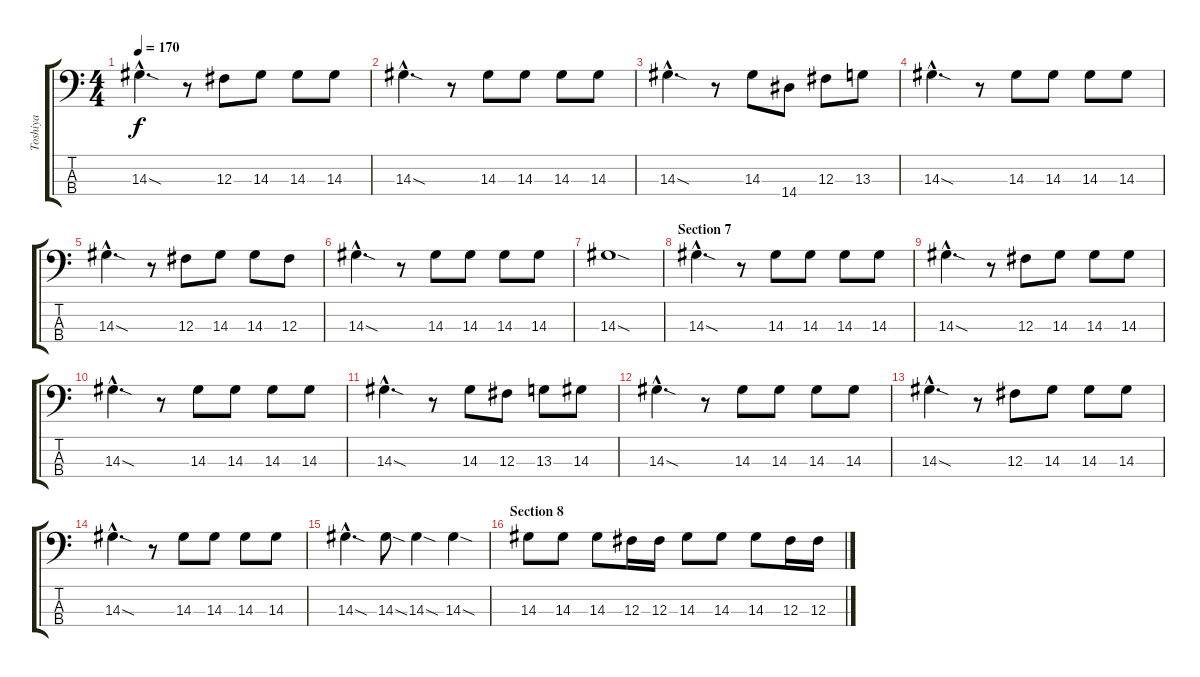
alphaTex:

\track ("Toshiya" "Toshiya") {instrument electricbassfinger}
\staff {score tabs}
\tuning (E2 B1 Gb1 Db1) {hide}
\ts (4 4)
\tempo 170
\clef f4
\ks c
14.3{sod hac}.4{d dy f} r.8 12.3.8 14.3.8 14.3.8 14.3.8 |
14.3{sod hac}.4{d} r.8 14.3.8 14.3.8 14.3.8 14.3.8 |
14.3{sod hac}.4{d} r.8 14.3.8 14.4.8 12.3.8 13.3.8 |
14.3{sod hac}.4{d} r.8 14.3.8 14.3.8 14.3.8 14.3.8 |
14.3{sod hac}.4{d} r.8 12.3.8 14.3.8 14.3.8 12.3.8 |
14.3{sod hac}.4{d} r.8 14.3.8 14.3.8 14.3.8 14.3.8 |
14.3{sod}.1 |
\section ("" "Section 7")
14.3{sod hac}.4{d} r.8 14.3.8 14.3.8 14.3.8 14.3.8 |
14.3{sod hac}.4{d} r.8 12.3.8 14.3.8 14.3.8 14.3.8 |
14.3{sod hac}.4{d} r.8 14.3.8 14.3.8 14.3.8 14.3.8 |
14.3{sod hac}.4{d} r.8 14.3.8 12.3.8 13.3.8 14.3.8 |
14.3{sod hac}.4{d} r.8 14.3.8 14.3.8 14.3.8 14.3.8 |
14.3{sod hac}.4{d} r.8 12.3.8 14.3.8 14.3.8 14.3.8 |
14.3{sod hac}.4{d} r.8 14.3.8 14.3.8 14.3.8 14.3.8 |
14.3{sod hac}.4{d} 14.3{sod}.8 14.3{sod}.4 14.3{sod}.4 |
\section ("" "Section 8")
14.3.8 14.3.8 14.3.8 12.3.16 12.3.16 14.3.8 14.3.8 14.3.8 12.3.16 12.3.16
